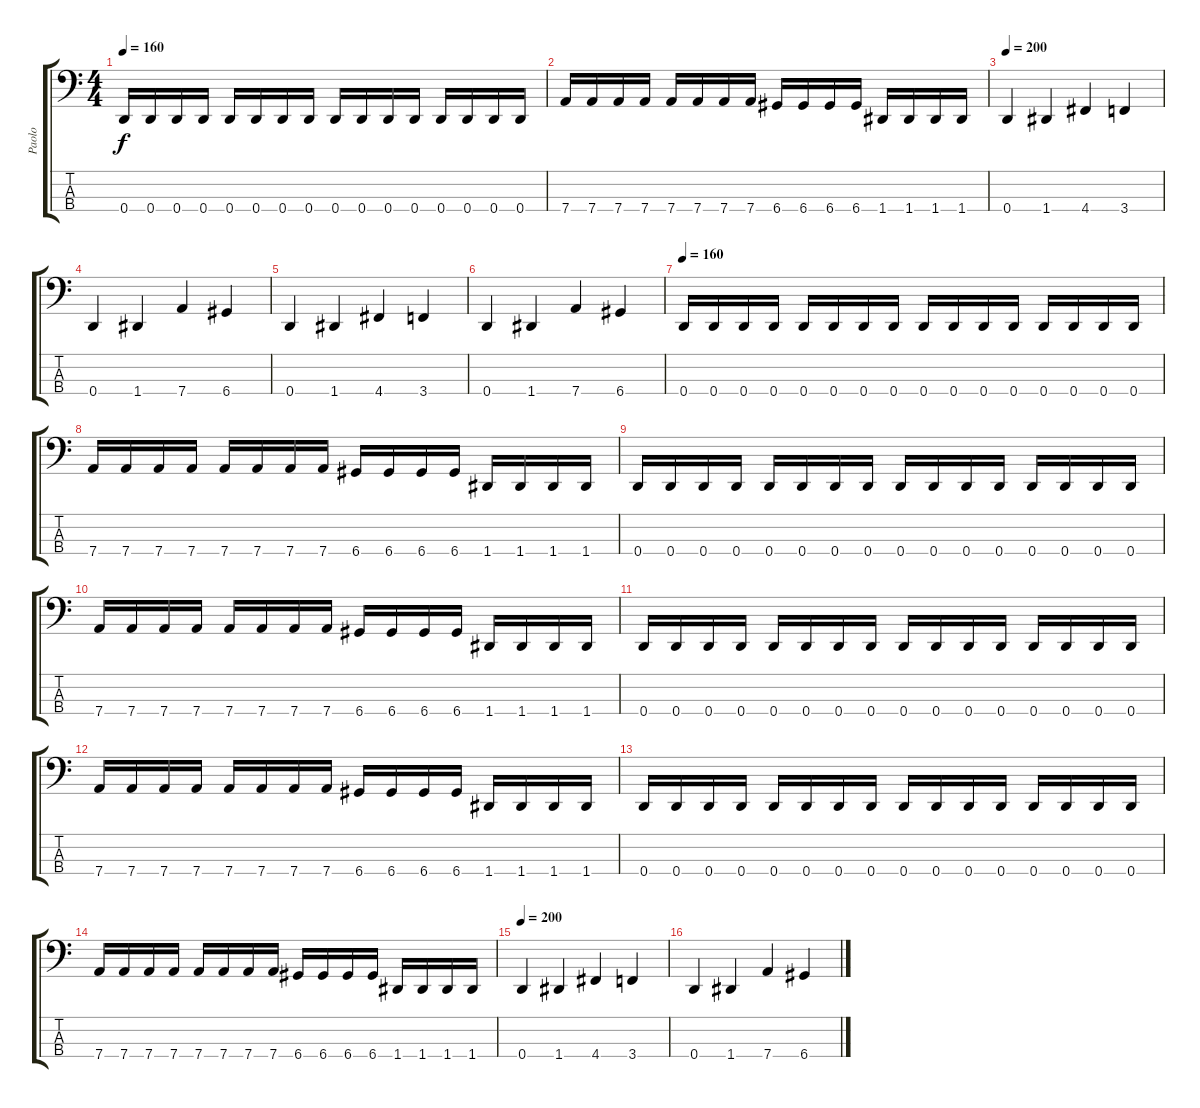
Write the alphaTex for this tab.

\track ("Paolo" "Paolo") {instrument electricbasspick}
\staff {score tabs}
\tuning (F2 C2 G1 D1) {hide}
\ts (4 4)
\tempo 160
\clef f4
\ks c
0.4.16{dy f} 0.4.16 0.4.16 0.4.16 0.4.16 0.4.16 0.4.16 0.4.16 0.4.16 0.4.16 0.4.16 0.4.16 0.4.16 0.4.16 0.4.16 0.4.16 |
7.4.16 7.4.16 7.4.16 7.4.16 7.4.16 7.4.16 7.4.16 7.4.16 6.4.16 6.4.16 6.4.16 6.4.16 1.4.16 1.4.16 1.4.16 1.4.16 |
\tempo 200
0.4.4 1.4.4 4.4.4 3.4.4 |
0.4.4 1.4.4 7.4.4 6.4.4 |
0.4.4 1.4.4 4.4.4 3.4.4 |
0.4.4 1.4.4 7.4.4 6.4.4 |
\tempo 160
0.4.16 0.4.16 0.4.16 0.4.16 0.4.16 0.4.16 0.4.16 0.4.16 0.4.16 0.4.16 0.4.16 0.4.16 0.4.16 0.4.16 0.4.16 0.4.16 |
7.4.16 7.4.16 7.4.16 7.4.16 7.4.16 7.4.16 7.4.16 7.4.16 6.4.16 6.4.16 6.4.16 6.4.16 1.4.16 1.4.16 1.4.16 1.4.16 |
0.4.16 0.4.16 0.4.16 0.4.16 0.4.16 0.4.16 0.4.16 0.4.16 0.4.16 0.4.16 0.4.16 0.4.16 0.4.16 0.4.16 0.4.16 0.4.16 |
7.4.16 7.4.16 7.4.16 7.4.16 7.4.16 7.4.16 7.4.16 7.4.16 6.4.16 6.4.16 6.4.16 6.4.16 1.4.16 1.4.16 1.4.16 1.4.16 |
0.4.16 0.4.16 0.4.16 0.4.16 0.4.16 0.4.16 0.4.16 0.4.16 0.4.16 0.4.16 0.4.16 0.4.16 0.4.16 0.4.16 0.4.16 0.4.16 |
7.4.16 7.4.16 7.4.16 7.4.16 7.4.16 7.4.16 7.4.16 7.4.16 6.4.16 6.4.16 6.4.16 6.4.16 1.4.16 1.4.16 1.4.16 1.4.16 |
0.4.16 0.4.16 0.4.16 0.4.16 0.4.16 0.4.16 0.4.16 0.4.16 0.4.16 0.4.16 0.4.16 0.4.16 0.4.16 0.4.16 0.4.16 0.4.16 |
7.4.16 7.4.16 7.4.16 7.4.16 7.4.16 7.4.16 7.4.16 7.4.16 6.4.16 6.4.16 6.4.16 6.4.16 1.4.16 1.4.16 1.4.16 1.4.16 |
\tempo 200
0.4.4 1.4.4 4.4.4 3.4.4 |
0.4.4 1.4.4 7.4.4 6.4.4
